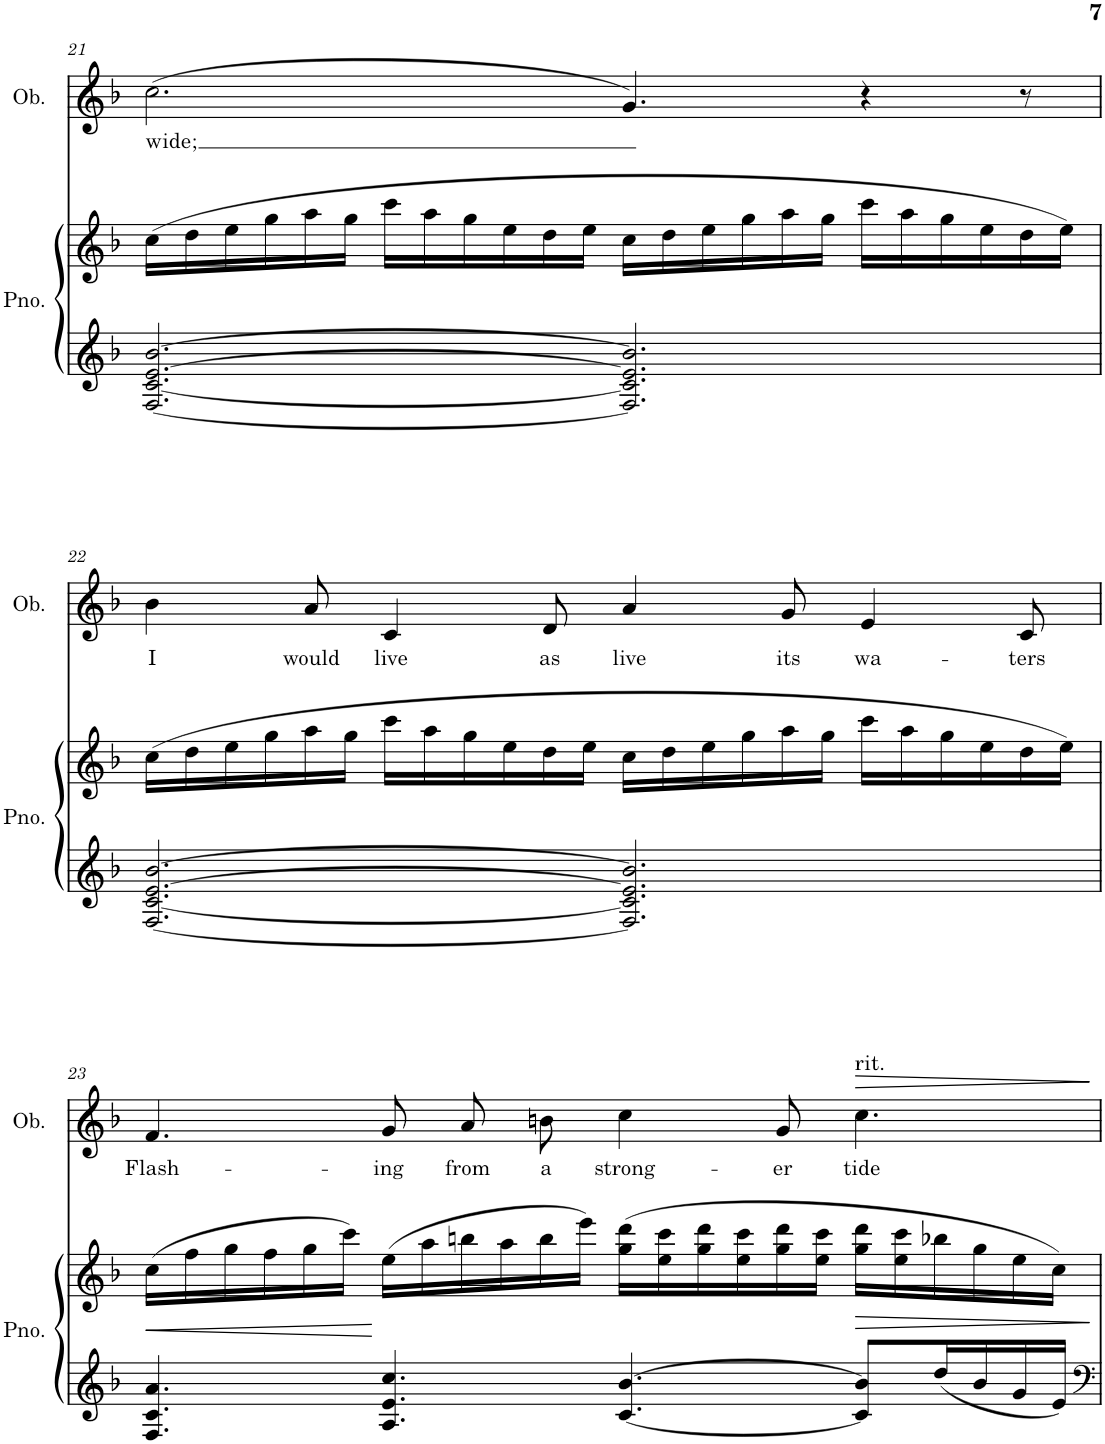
**kern	**kern	**dynam	**kern	**text	**dynam
*part2	*part2	*part2	*part1	*part1	*part1
*staff3	*staff2	*staff2/3	*staff1	*staff1	*staff1
*I"Piano	*	*	*I"Oboe	*	*
*I'Pno.	*	*	*I'Ob.	*	*
!!LO:PB:g=z
*clefG2	*clefG2	*	*clefG2	*	*
*k[b-]	*k[b-]	*	*k[b-]	*	*
*M12/8	*M12/8	*	*M12/8	*	*
=21	=21	=21	=21	=21	=21
!	!	!	!	!LO:LY:b	!
[2.F/ [2.c/ [2.e/ [2.b-/	(16cc\LL	.	(2.cc\	wide;	.
.	16dd\	.	.	.	.
.	16ee\	.	.	.	.
.	16gg\	.	.	.	.
.	16aa\	.	.	.	.
.	16gg\JJ	.	.	.	.
.	16ccc\LL	.	.	.	.
.	16aa\	.	.	.	.
.	16gg\	.	.	.	.
.	16ee\	.	.	.	.
.	16dd\	.	.	.	.
.	16ee\JJ	.	.	.	.
2.F/] 2.c/] 2.e/] 2.b-/]	16cc\LL	.	4.g/)	.	.
.	16dd\	.	.	.	.
.	16ee\	.	.	.	.
.	16gg\	.	.	.	.
.	16aa\	.	.	.	.
.	16gg\JJ	.	.	.	.
.	16ccc\LL	.	4r	.	.
.	16aa\	.	.	.	.
.	16gg\	.	.	.	.
.	16ee\	.	.	.	.
.	16dd\	.	8r	.	.
.	16ee\JJ)	.	.	.	.
!!LO:LB:g=z
=22	=22	=22	=22	=22	=22
!	!	!	!	!LO:LY:b	!
[2.F/ [2.c/ [2.e/ [2.b-/	(16cc\LL	.	4b-\	I	.
.	16dd\	.	.	.	.
.	16ee\	.	.	.	.
.	16gg\	.	.	.	.
!	!	!	!	!LO:LY:b	!
.	16aa\	.	8a/	would	.
.	16gg\JJ	.	.	.	.
!	!	!	!	!LO:LY:b	!
.	16ccc\LL	.	4c/	live	.
.	16aa\	.	.	.	.
.	16gg\	.	.	.	.
.	16ee\	.	.	.	.
!	!	!	!	!LO:LY:b	!
.	16dd\	.	8d/	as	.
.	16ee\JJ	.	.	.	.
!	!	!	!	!LO:LY:b	!
2.F/] 2.c/] 2.e/] 2.b-/]	16cc\LL	.	4a/	live	.
.	16dd\	.	.	.	.
.	16ee\	.	.	.	.
.	16gg\	.	.	.	.
!	!	!	!	!LO:LY:b	!
.	16aa\	.	8g/	its	.
.	16gg\JJ	.	.	.	.
!	!	!	!	!LO:LY:b	!
.	16ccc\LL	.	4e/	wa-	.
.	16aa\	.	.	.	.
.	16gg\	.	.	.	.
.	16ee\	.	.	.	.
!	!	!	!	!LO:LY:b	!
.	16dd\	.	8c/	-ters	.
.	16ee\JJ)	.	.	.	.
!!LO:LB:g=z
=23	=23	=23	=23	=23	=23
!	!	!LO:HP:b	!	!LO:LY:b	!
4.F/ 4.c/ 4.a/	(16cc\LL	<	4.f/	Flash-	.
.	16ff\	.	.	.	.
.	16gg\	.	.	.	.
.	16ff\	.	.	.	.
.	16gg\	.	.	.	.
.	16ccc\JJ)	.	.	.	.
!	!	!	!	!LO:LY:b	!
4.A/ 4.e/ 4.cc/	(16ee\LL	[	8g/L	-ing	.
.	16aa\	.	.	.	.
!	!	!	!	!LO:LY:b	!
.	16bbn\	.	8a/	from	.
.	16aa\	.	.	.	.
!	!	!	!	!LO:LY:b	!
.	16bb\	.	8bn/J	a	.
.	16eee\JJ)	.	.	.	.
!	!	!	!	!LO:LY:b	!
[4.c/ [4.b-/	(16gg\ 16ddd\LL	.	4cc\	strong-	.
.	16ee\ 16ccc\	.	.	.	.
.	16gg\ 16ddd\	.	.	.	.
.	16ee\ 16ccc\	.	.	.	.
!	!	!	!	!LO:LY:b	!
.	16gg\ 16ddd\	.	8g/	-er	.
.	16ee\ 16ccc\JJ	.	.	.	.
!	!	!	!LO:TX:a:t=rit.	!	!
!	!	!LO:HP:b	!	!LO:LY:b	!LO:HP:b
8c/] 8b-/]L	16gg\ 16ddd\LL	>	4.cc\	tide	>
.	16ee\ 16ccc\	.	.	.	.
16dd/L	16bb-X\	.	.	.	.
16b-/	16gg\	.	.	.	.
16g/	16ee\	.	.	.	.
16e/JJ	16cc\JJ)	.	.	.	.
.	.	]	.	.	]
=	=	=	=	=	=
*-	*-	*-	*-	*-	*-
